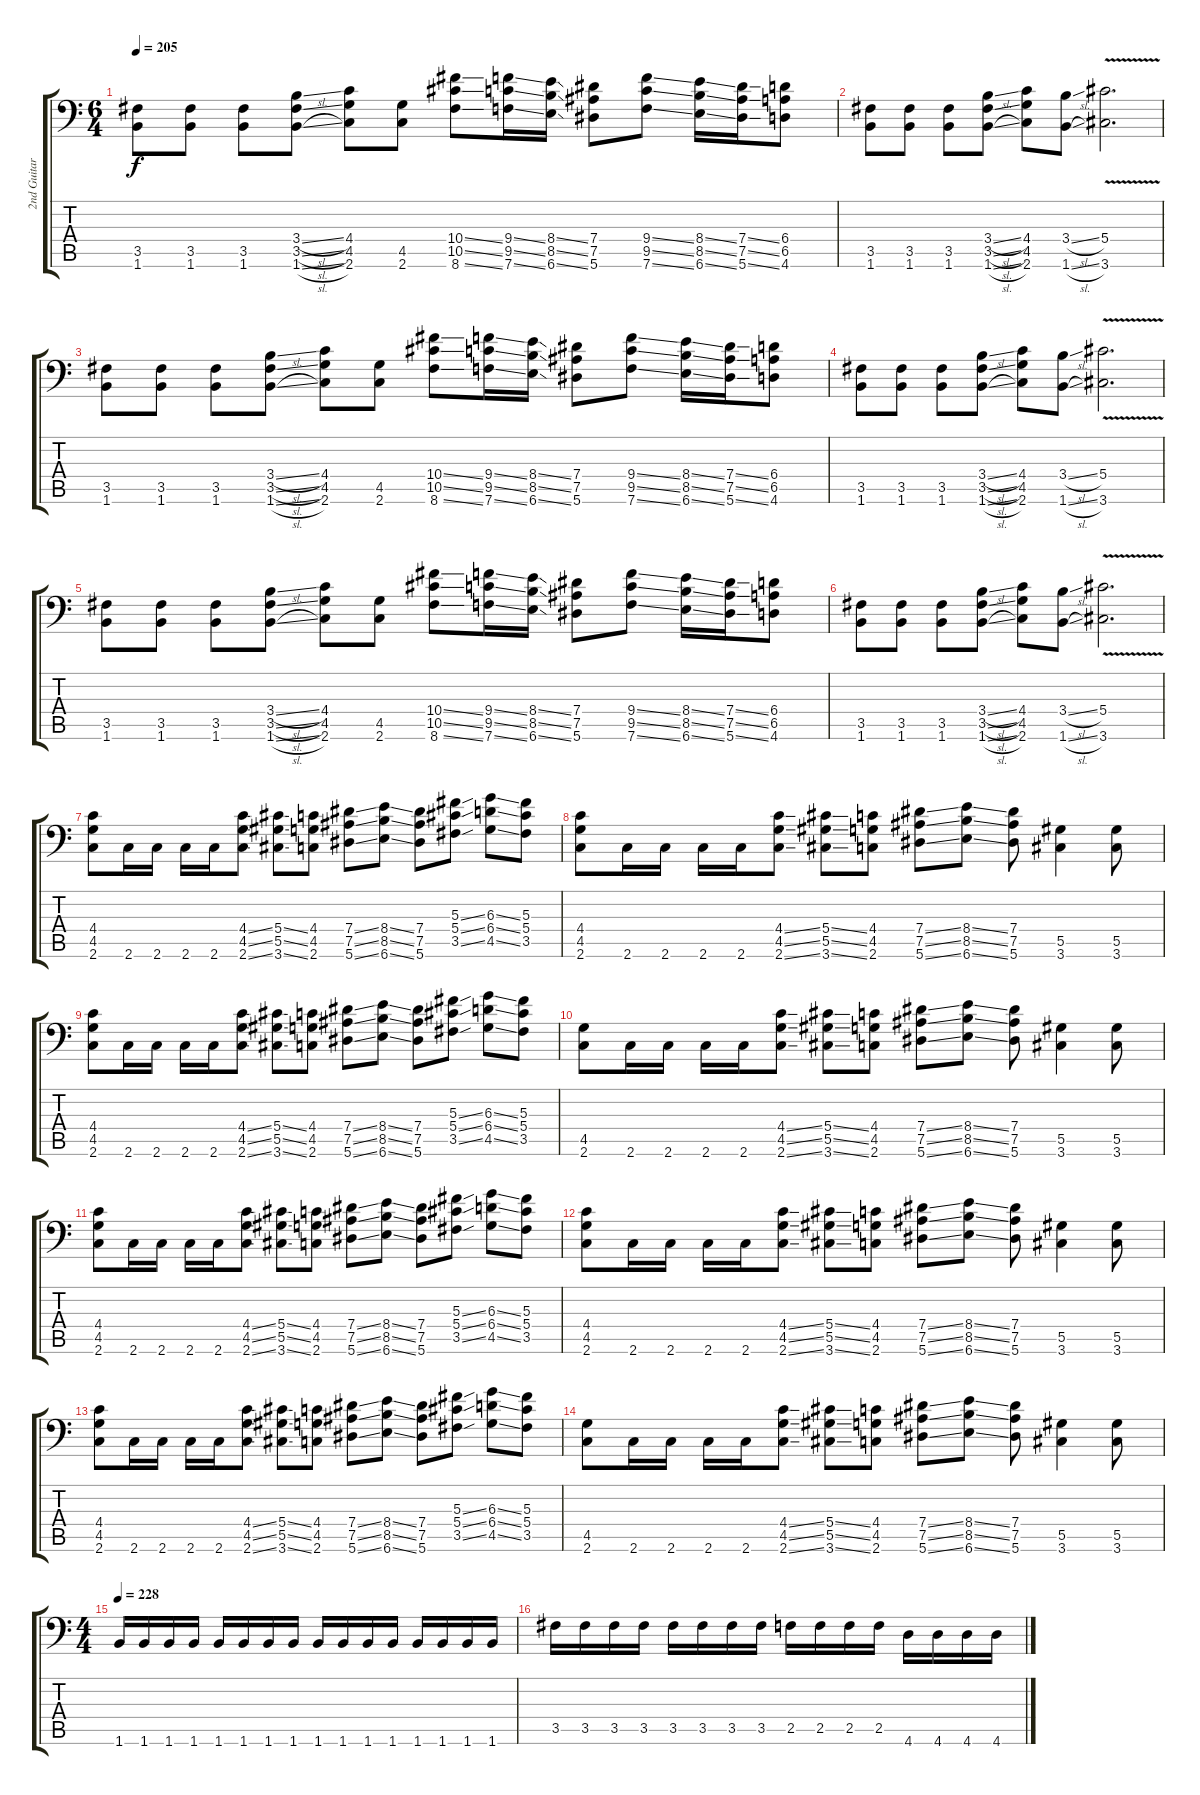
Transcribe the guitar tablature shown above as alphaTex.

\track ("2nd Guitar" "2nd Guitar") {instrument overdrivenguitar}
\staff {score tabs}
\tuning (Bb3 F3 Db3 Ab2 Eb2 Bb1) {hide}
\ts (6 4)
\tempo 205
\clef f4
\ks c
(3.5 1.6).8{dy f} (3.5 1.6).8 (3.5 1.6).8 (3.4{sl} 3.5{sl} 1.6{sl}).8 (4.4 4.5 2.6).8 (4.5 2.6).8 (10.4{ss} 10.5{ss} 8.6{ss}).8 (9.4{ss} 9.5{ss} 7.6{ss}).16 (8.4{ss} 8.5{ss} 6.6{ss}).16 (7.4 7.5 5.6).8 (9.4{ss} 9.5{ss} 7.6{ss}).8 (8.4{ss} 8.5{ss} 6.6{ss}).16 (7.4{ss} 7.5{ss} 5.6{ss}).16 (6.4 6.5 4.6).8 |
(3.5 1.6).8 (3.5 1.6).8 (3.5 1.6).8 (3.4{sl} 3.5{sl} 1.6{sl}).8 (4.4 4.5 2.6).8 (3.4{sl} 1.6{sl}).8 (5.4{v} 3.6{v}).2{d} |
(3.5 1.6).8 (3.5 1.6).8 (3.5 1.6).8 (3.4{sl} 3.5{sl} 1.6{sl}).8 (4.4 4.5 2.6).8 (4.5 2.6).8 (10.4{ss} 10.5{ss} 8.6{ss}).8 (9.4{ss} 9.5{ss} 7.6{ss}).16 (8.4{ss} 8.5{ss} 6.6{ss}).16 (7.4 7.5 5.6).8 (9.4{ss} 9.5{ss} 7.6{ss}).8 (8.4{ss} 8.5{ss} 6.6{ss}).16 (7.4{ss} 7.5{ss} 5.6{ss}).16 (6.4 6.5 4.6).8 |
(3.5 1.6).8 (3.5 1.6).8 (3.5 1.6).8 (3.4{sl} 3.5{sl} 1.6{sl}).8 (4.4 4.5 2.6).8 (3.4{sl} 1.6{sl}).8 (5.4{v} 3.6{v}).2{d} |
(3.5 1.6).8 (3.5 1.6).8 (3.5 1.6).8 (3.4{sl} 3.5{sl} 1.6{sl}).8 (4.4 4.5 2.6).8 (4.5 2.6).8 (10.4{ss} 10.5{ss} 8.6{ss}).8 (9.4{ss} 9.5{ss} 7.6{ss}).16 (8.4{ss} 8.5{ss} 6.6{ss}).16 (7.4 7.5 5.6).8 (9.4{ss} 9.5{ss} 7.6{ss}).8 (8.4{ss} 8.5{ss} 6.6{ss}).16 (7.4{ss} 7.5{ss} 5.6{ss}).16 (6.4 6.5 4.6).8 |
(3.5 1.6).8 (3.5 1.6).8 (3.5 1.6).8 (3.4{sl} 3.5{sl} 1.6{sl}).8 (4.4 4.5 2.6).8 (3.4{sl} 1.6{sl}).8 (5.4{v} 3.6{v}).2{d} |
(4.4 4.5 2.6).8 2.6.16 2.6.16 2.6.16 2.6.16 (4.4{ss} 4.5{ss} 2.6{ss}).8 (5.4{ss} 5.5{ss} 3.6{ss}).8 (4.4 4.5 2.6).8 (7.4{ss} 7.5{ss} 5.6{ss}).8 (8.4{ss} 8.5{ss} 6.6{ss}).8 (7.4 7.5 5.6).8 (5.3{ss} 5.4{ss} 3.5{ss}).8 (6.3{ss} 6.4{ss} 4.5{ss}).8 (5.3 5.4 3.5).8 |
(4.4 4.5 2.6).8 2.6.16 2.6.16 2.6.16 2.6.16 (4.4{ss} 4.5{ss} 2.6{ss}).8 (5.4{ss} 5.5{ss} 3.6{ss}).8 (4.4 4.5 2.6).8 (7.4{ss} 7.5{ss} 5.6{ss}).8 (8.4{ss} 8.5{ss} 6.6{ss}).8 (7.4 7.5 5.6).8 (5.5 3.6).4 (5.5 3.6).8 |
(4.4 4.5 2.6).8 2.6.16 2.6.16 2.6.16 2.6.16 (4.4{ss} 4.5{ss} 2.6{ss}).8 (5.4{ss} 5.5{ss} 3.6{ss}).8 (4.4 4.5 2.6).8 (7.4{ss} 7.5{ss} 5.6{ss}).8 (8.4{ss} 8.5{ss} 6.6{ss}).8 (7.4 7.5 5.6).8 (5.3{ss} 5.4{ss} 3.5{ss}).8 (6.3{ss} 6.4{ss} 4.5{ss}).8 (5.3 5.4 3.5).8 |
(4.5 2.6).8 2.6.16 2.6.16 2.6.16 2.6.16 (4.4{ss} 4.5{ss} 2.6{ss}).8 (5.4{ss} 5.5{ss} 3.6{ss}).8 (4.4 4.5 2.6).8 (7.4{ss} 7.5{ss} 5.6{ss}).8 (8.4{ss} 8.5{ss} 6.6{ss}).8 (7.4 7.5 5.6).8 (5.5 3.6).4 (5.5 3.6).8 |
(4.4 4.5 2.6).8 2.6.16 2.6.16 2.6.16 2.6.16 (4.4{ss} 4.5{ss} 2.6{ss}).8 (5.4{ss} 5.5{ss} 3.6{ss}).8 (4.4 4.5 2.6).8 (7.4{ss} 7.5{ss} 5.6{ss}).8 (8.4{ss} 8.5{ss} 6.6{ss}).8 (7.4 7.5 5.6).8 (5.3{ss} 5.4{ss} 3.5{ss}).8 (6.3{ss} 6.4{ss} 4.5{ss}).8 (5.3 5.4 3.5).8 |
(4.4 4.5 2.6).8 2.6.16 2.6.16 2.6.16 2.6.16 (4.4{ss} 4.5{ss} 2.6{ss}).8 (5.4{ss} 5.5{ss} 3.6{ss}).8 (4.4 4.5 2.6).8 (7.4{ss} 7.5{ss} 5.6{ss}).8 (8.4{ss} 8.5{ss} 6.6{ss}).8 (7.4 7.5 5.6).8 (5.5 3.6).4 (5.5 3.6).8 |
(4.4 4.5 2.6).8 2.6.16 2.6.16 2.6.16 2.6.16 (4.4{ss} 4.5{ss} 2.6{ss}).8 (5.4{ss} 5.5{ss} 3.6{ss}).8 (4.4 4.5 2.6).8 (7.4{ss} 7.5{ss} 5.6{ss}).8 (8.4{ss} 8.5{ss} 6.6{ss}).8 (7.4 7.5 5.6).8 (5.3{ss} 5.4{ss} 3.5{ss}).8 (6.3{ss} 6.4{ss} 4.5{ss}).8 (5.3 5.4 3.5).8 |
(4.5 2.6).8 2.6.16 2.6.16 2.6.16 2.6.16 (4.4{ss} 4.5{ss} 2.6{ss}).8 (5.4{ss} 5.5{ss} 3.6{ss}).8 (4.4 4.5 2.6).8 (7.4{ss} 7.5{ss} 5.6{ss}).8 (8.4{ss} 8.5{ss} 6.6{ss}).8 (7.4 7.5 5.6).8 (5.5 3.6).4 (5.5 3.6).8 |
\ts (4 4)
\tempo 228
1.6.16 1.6.16 1.6.16 1.6.16 1.6.16 1.6.16 1.6.16 1.6.16 1.6.16 1.6.16 1.6.16 1.6.16 1.6.16 1.6.16 1.6.16 1.6.16 |
3.5.16 3.5.16 3.5.16 3.5.16 3.5.16 3.5.16 3.5.16 3.5.16 2.5.16 2.5.16 2.5.16 2.5.16 4.6.16 4.6.16 4.6.16 4.6.16
